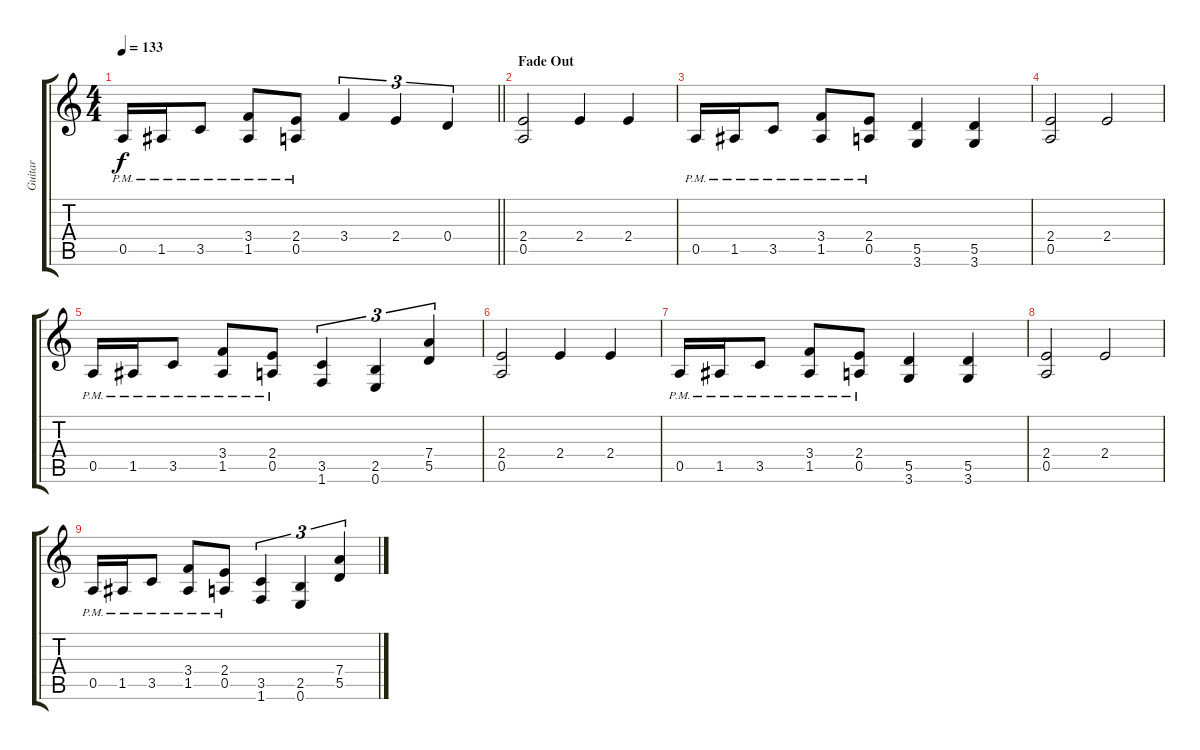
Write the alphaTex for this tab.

\track ("Guitar" "Guitar") {instrument distortionguitar}
\staff {score tabs}
\tuning (E4 B3 G3 D3 A2 E2) {hide}
\ts (4 4)
\tempo 133
\clef g2
\barLineRight lightlight
\ks aminor
0.5{pm}.16{dy f} 1.5{pm}.16 3.5{pm}.8 (3.4{pm} 1.5{pm}).8 (2.4{pm} 0.5{pm}).8 3.4.4{tu (3 2)} 2.4.4{tu (3 2)} 0.4.4{tu (3 2)} |
\section ("" "Fade Out")
(2.4 0.5).2{volume 4} 2.4.4 2.4.4 |
0.5{pm}.16 1.5{pm}.16 3.5{pm}.8 (3.4{pm} 1.5{pm}).8 (2.4{pm} 0.5{pm}).8 (5.5 3.6).4 (5.5 3.6).4 |
(2.4 0.5).2 2.4.2 |
0.5{pm}.16 1.5{pm}.16 3.5{pm}.8 (3.4{pm} 1.5{pm}).8 (2.4{pm} 0.5{pm}).8 (3.5 1.6).4{tu (3 2)} (2.5 0.6).4{tu (3 2)} (7.4 5.5).4{tu (3 2)} |
(2.4 0.5).2{volume 0} 2.4.4 2.4.4 |
0.5{pm}.16 1.5{pm}.16 3.5{pm}.8 (3.4{pm} 1.5{pm}).8 (2.4{pm} 0.5{pm}).8 (5.5 3.6).4 (5.5 3.6).4 |
(2.4 0.5).2 2.4.2 |
0.5{pm}.16 1.5{pm}.16 3.5{pm}.8 (3.4{pm} 1.5{pm}).8 (2.4{pm} 0.5{pm}).8 (3.5 1.6).4{tu (3 2)} (2.5 0.6).4{tu (3 2)} (7.4 5.5).4{tu (3 2)}
